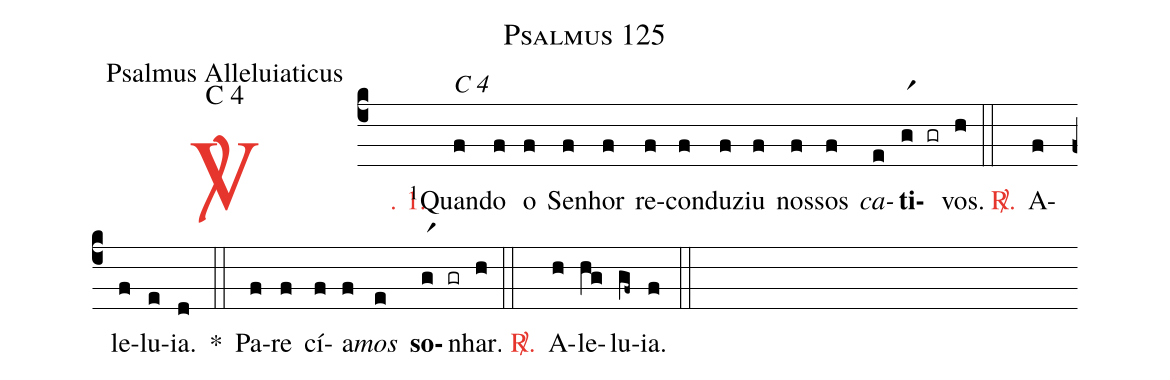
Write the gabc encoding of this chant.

name: Psalmus 125;
office-part: Psalmus Alleluiaticus;
mode: C 4;
%%
(c4)

<c><sp>V/</sp>. 1.</c>() <v>\VSup{1}</v>Quan(f[alt:C 4])do(f) o(f) Se(f)nhor(f) re(f)con(f)du(f)ziu(f) nos(f)sos(f) <i>ca</i>(e)<b>{ti}</b>(gr1 gr)vos.(h)

(::)

<nlba><c><sp>R/</sp>.</c>() A</nlba>(f)le(f)lu(e)ia.(d)

*(::)

Pa(f)re(f) cí(f)a(f)<i>mos</i>(e) <b>so</b>(gr1 gr)nhar.(h)

(::)

<nlba><c><sp>R/</sp>.</c>() A</nlba>(h)le(hg)lu(gf~)ia.(f)

(::)
